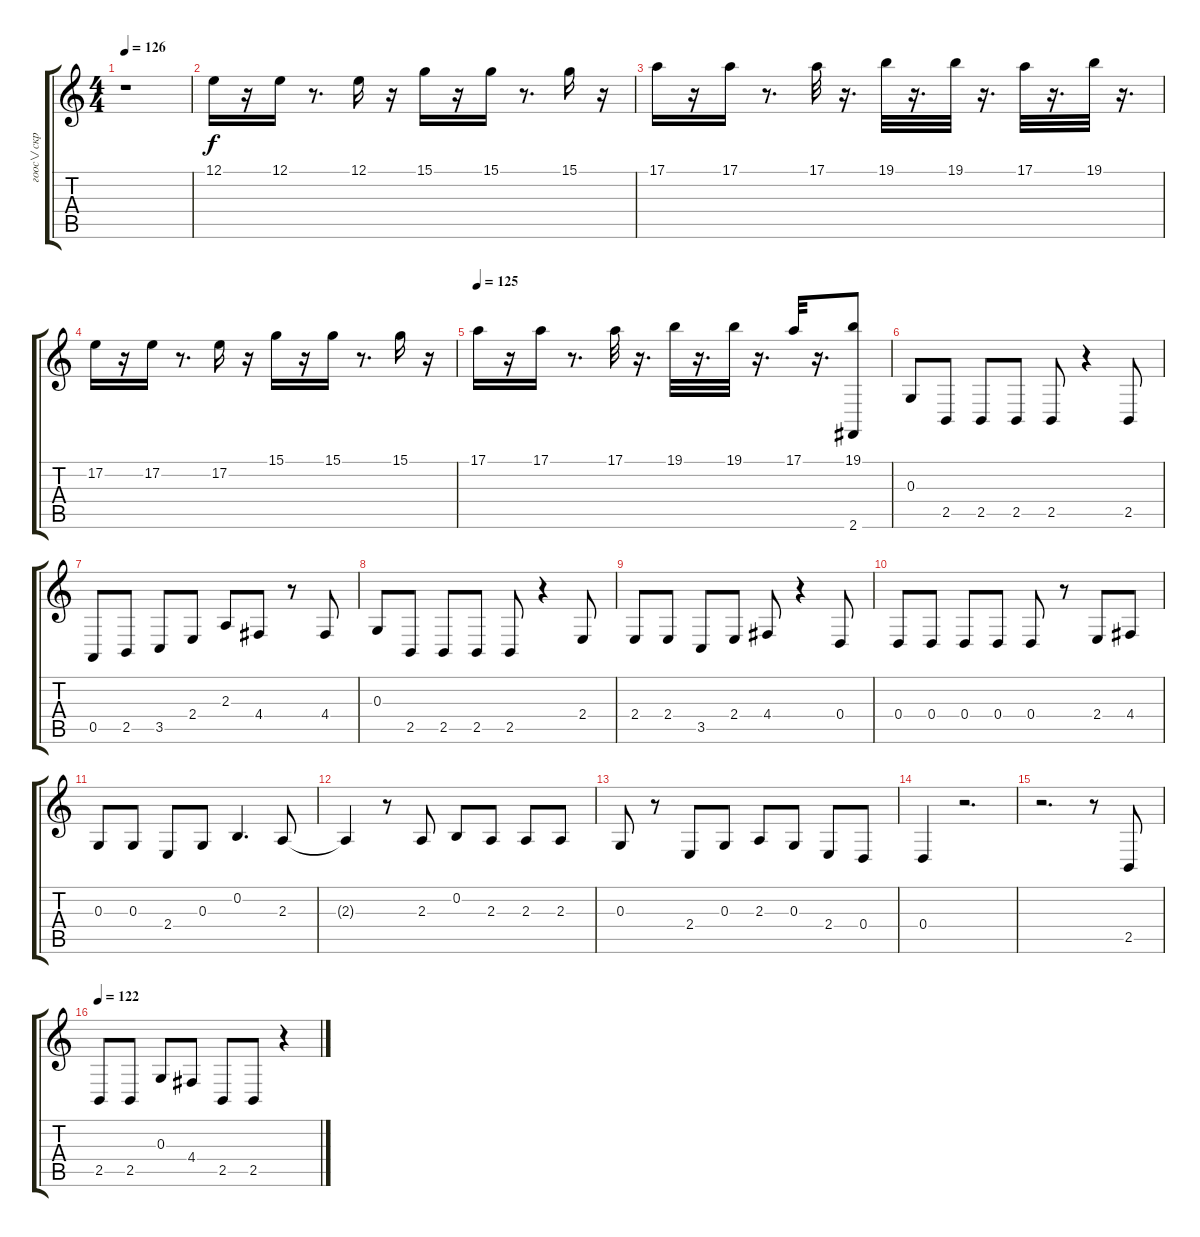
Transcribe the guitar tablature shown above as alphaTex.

\track ("гоос\\/ скрипка" "гоос\\/ скр") {instrument viola}
\staff {score tabs}
\tuning (E4 B3 G3 D3 A2 E2) {hide}
\ts (4 4)
\tempo 126
\clef g2
\ks c
r.1{dy f instrument viola} |
12.1.16{volume 11} r.16 12.1.16 r.8{d} 12.1.16 r.16 15.1.16 r.16 15.1.16 r.8{d} 15.1.16 r.16 |
17.1.16 r.16 17.1.16 r.8{d} 17.1.32 r.16{d} 19.1.32 r.16{d} 19.1.32 r.16{d} 17.1.32 r.16{d} 19.1.32 r.16{d} |
17.2.16 r.16 17.2.16 r.8{d} 17.2.16 r.16 15.1.16 r.16 15.1.16 r.8{d} 15.1.16 r.16 |
\tempo 125
17.1.16 r.16 17.1.16 r.8{d} 17.1.32 r.16{d} 19.1.32 r.16{d} 19.1.32 r.16{d} 17.1.32 r.16{d} (19.1 2.6).8 |
0.3.8 2.5.8 2.5.8 2.5.8 2.5.8 r.4 2.5.8 |
0.5.8 2.5.8 3.5.8 2.4.8 2.3.8 4.4.8 r.8 4.4.8 |
0.3.8 2.5.8 2.5.8 2.5.8 2.5.8 r.4 2.4.8 |
2.4.8 2.4.8 3.5.8 2.4.8 4.4.8 r.4 0.4.8 |
0.4.8 0.4.8 0.4.8 0.4.8 0.4.8 r.8 2.4.8 4.4.8 |
0.3.8 0.3.8 2.4.8 0.3.8 0.2.4{d} 2.3.8 |
2.3{t}.4 r.8 2.3.8 0.2.8 2.3.8 2.3.8 2.3.8 |
0.3.8 r.8 2.4.8 0.3.8 2.3.8 0.3.8 2.4.8 0.4.8 |
0.4.4 r.2{d} |
r.2{d} r.8 2.5.8 |
\tempo 122
2.5.8 2.5.8 0.3.8 4.4.8 2.5.8 2.5.8 r.4
